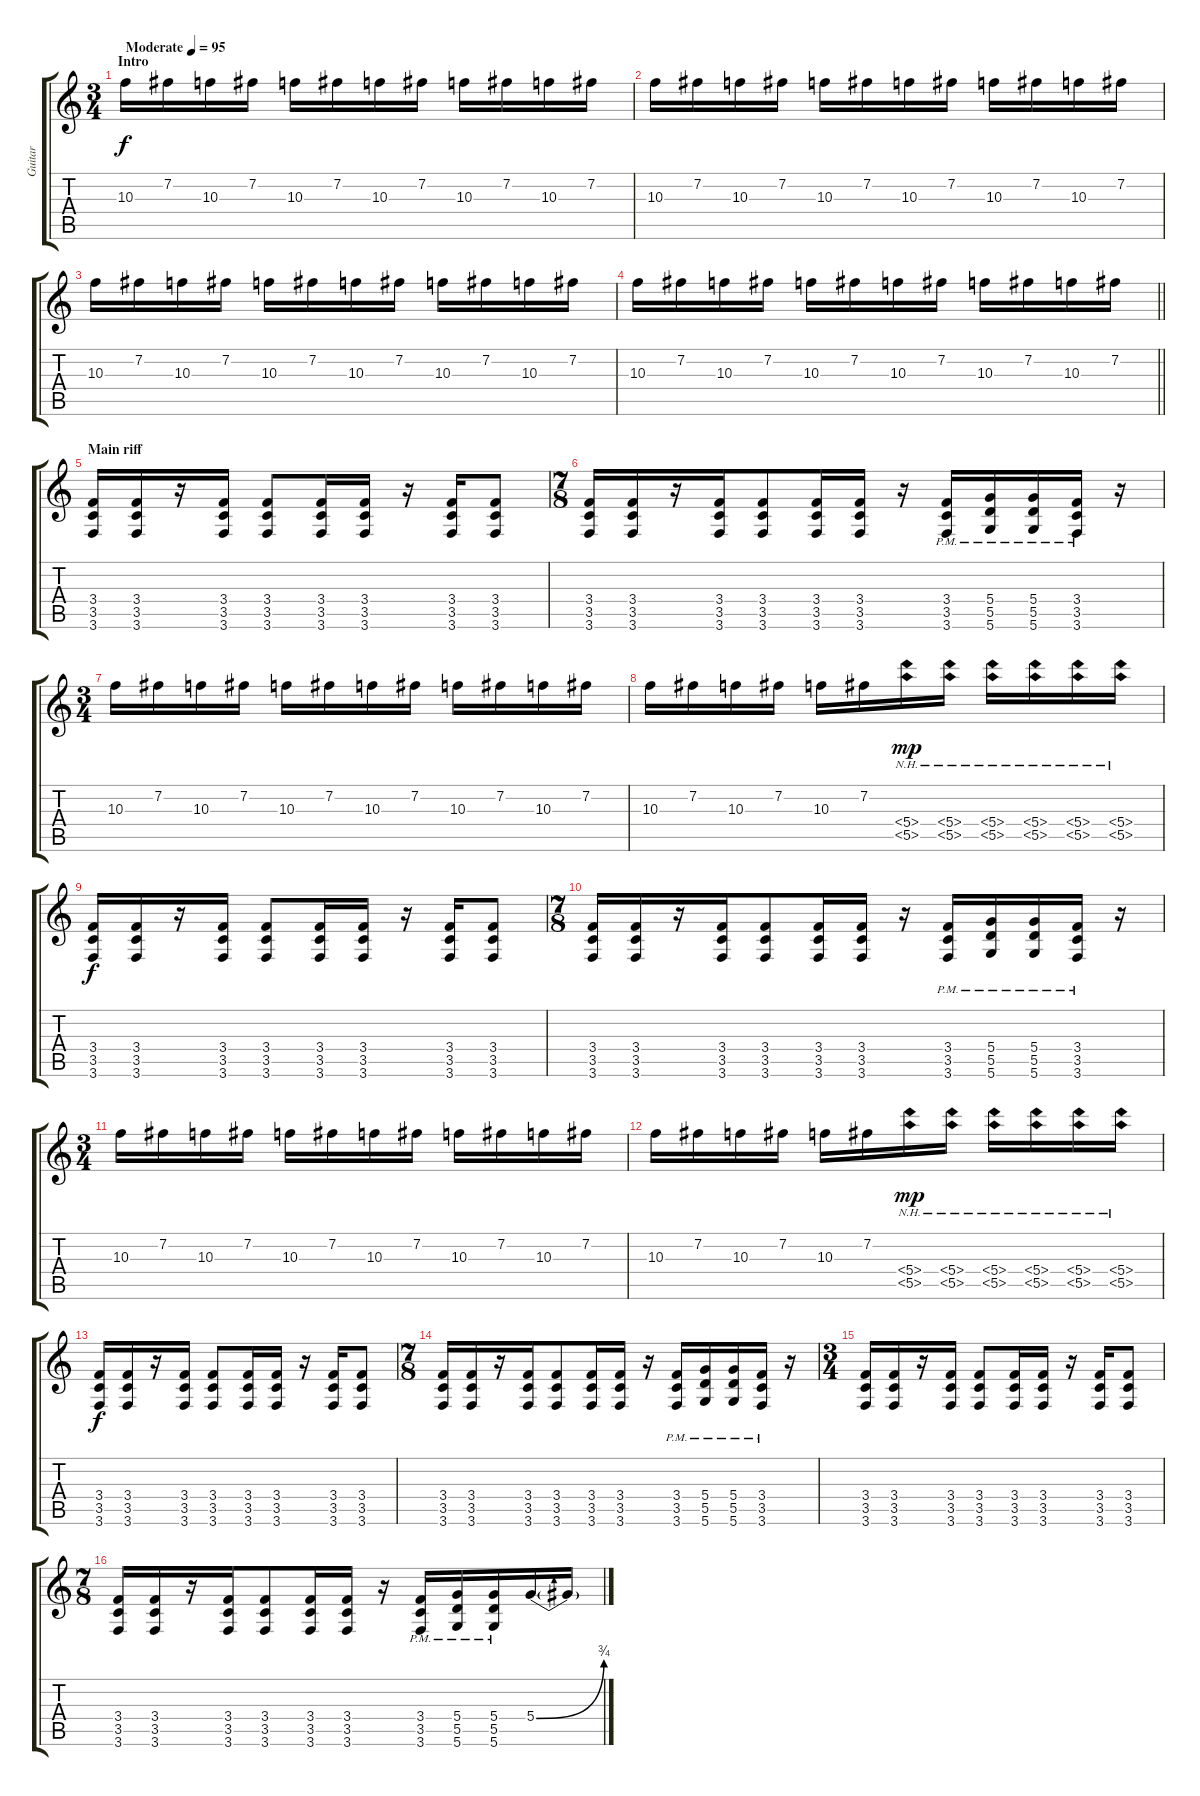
\track ("Guitar" "Guitar") {instrument distortionguitar}
\staff {score tabs}
\tuning (E4 B3 G3 D3 A2 D2) {hide}
\ts (3 4)
\section ("" "Intro")
\tempo (95 "Moderate")
\clef g2
\ks c
10.3.16{dy f instrument overdrivenguitar} 7.2.16 10.3.16 7.2.16 10.3.16 7.2.16 10.3.16 7.2.16 10.3.16 7.2.16 10.3.16 7.2.16 |
10.3.16 7.2.16 10.3.16 7.2.16 10.3.16 7.2.16 10.3.16 7.2.16 10.3.16 7.2.16 10.3.16 7.2.16 |
10.3.16 7.2.16 10.3.16 7.2.16 10.3.16 7.2.16 10.3.16 7.2.16 10.3.16 7.2.16 10.3.16 7.2.16 |
\barLineRight lightlight
10.3.16 7.2.16 10.3.16 7.2.16 10.3.16 7.2.16 10.3.16 7.2.16 10.3.16 7.2.16 10.3.16 7.2.16 |
\section ("" "Main riff")
(3.4 3.5 3.6).16{instrument distortionguitar} (3.4 3.5 3.6).16 r.16 (3.4 3.5 3.6).16 (3.4 3.5 3.6).8 (3.4 3.5 3.6).16 (3.4 3.5 3.6).16 r.16 (3.4 3.5 3.6).16 (3.4 3.5 3.6).8 |
\ts (7 8)
(3.4 3.5 3.6).16 (3.4 3.5 3.6).16 r.16 (3.4 3.5 3.6).16 (3.4 3.5 3.6).8 (3.4 3.5 3.6).16 (3.4 3.5 3.6).16 r.16 (3.4{pm} 3.5{pm} 3.6{pm}).16 (5.4{pm} 5.5{pm} 5.6{pm}).16 (5.4{pm} 5.5{pm} 5.6{pm}).16 (3.4{pm} 3.5{pm} 3.6{pm}).16 r.16 |
\ts (3 4)
10.3.16{instrument overdrivenguitar} 7.2.16 10.3.16 7.2.16 10.3.16 7.2.16 10.3.16 7.2.16 10.3.16 7.2.16 10.3.16 7.2.16 |
10.3.16 7.2.16 10.3.16 7.2.16 10.3.16 7.2.16 (5.4{nh} 5.5{nh}).16{dy mp} (5.4{nh} 5.5{nh}).16 (5.4{nh} 5.5{nh}).16 (5.4{nh} 5.5{nh}).16 (5.4{nh} 5.5{nh}).16 (5.4{nh} 5.5{nh}).16 |
(3.4 3.5 3.6).16{dy f instrument distortionguitar} (3.4 3.5 3.6).16 r.16 (3.4 3.5 3.6).16 (3.4 3.5 3.6).8 (3.4 3.5 3.6).16 (3.4 3.5 3.6).16 r.16 (3.4 3.5 3.6).16 (3.4 3.5 3.6).8 |
\ts (7 8)
(3.4 3.5 3.6).16 (3.4 3.5 3.6).16 r.16 (3.4 3.5 3.6).16 (3.4 3.5 3.6).8 (3.4 3.5 3.6).16 (3.4 3.5 3.6).16 r.16 (3.4{pm} 3.5{pm} 3.6{pm}).16 (5.4{pm} 5.5{pm} 5.6{pm}).16 (5.4{pm} 5.5{pm} 5.6{pm}).16 (3.4{pm} 3.5{pm} 3.6{pm}).16 r.16 |
\ts (3 4)
10.3.16{instrument overdrivenguitar} 7.2.16 10.3.16 7.2.16 10.3.16 7.2.16 10.3.16 7.2.16 10.3.16 7.2.16 10.3.16 7.2.16 |
10.3.16 7.2.16 10.3.16 7.2.16 10.3.16 7.2.16 (5.4{nh} 5.5{nh}).16{dy mp} (5.4{nh} 5.5{nh}).16 (5.4{nh} 5.5{nh}).16 (5.4{nh} 5.5{nh}).16 (5.4{nh} 5.5{nh}).16 (5.4{nh} 5.5{nh}).16 |
(3.4 3.5 3.6).16{dy f instrument distortionguitar} (3.4 3.5 3.6).16 r.16 (3.4 3.5 3.6).16 (3.4 3.5 3.6).8 (3.4 3.5 3.6).16 (3.4 3.5 3.6).16 r.16 (3.4 3.5 3.6).16 (3.4 3.5 3.6).8 |
\ts (7 8)
(3.4 3.5 3.6).16 (3.4 3.5 3.6).16 r.16 (3.4 3.5 3.6).16 (3.4 3.5 3.6).8 (3.4 3.5 3.6).16 (3.4 3.5 3.6).16 r.16 (3.4{pm} 3.5{pm} 3.6{pm}).16 (5.4{pm} 5.5{pm} 5.6{pm}).16 (5.4{pm} 5.5{pm} 5.6{pm}).16 (3.4{pm} 3.5{pm} 3.6{pm}).16 r.16 |
\ts (3 4)
(3.4 3.5 3.6).16 (3.4 3.5 3.6).16 r.16 (3.4 3.5 3.6).16 (3.4 3.5 3.6).8 (3.4 3.5 3.6).16 (3.4 3.5 3.6).16 r.16 (3.4 3.5 3.6).16 (3.4 3.5 3.6).8 |
\ts (7 8)
(3.4 3.5 3.6).16 (3.4 3.5 3.6).16 r.16 (3.4 3.5 3.6).16 (3.4 3.5 3.6).8 (3.4 3.5 3.6).16 (3.4 3.5 3.6).16 r.16 (3.4{pm} 3.5{pm} 3.6{pm}).16 (5.4{pm} 5.5{pm} 5.6{pm}).16 (5.4{pm} 5.5{pm} 5.6{pm}).16 5.4{be (bend 0 0 60 3)}.16 5.4{t}.16
